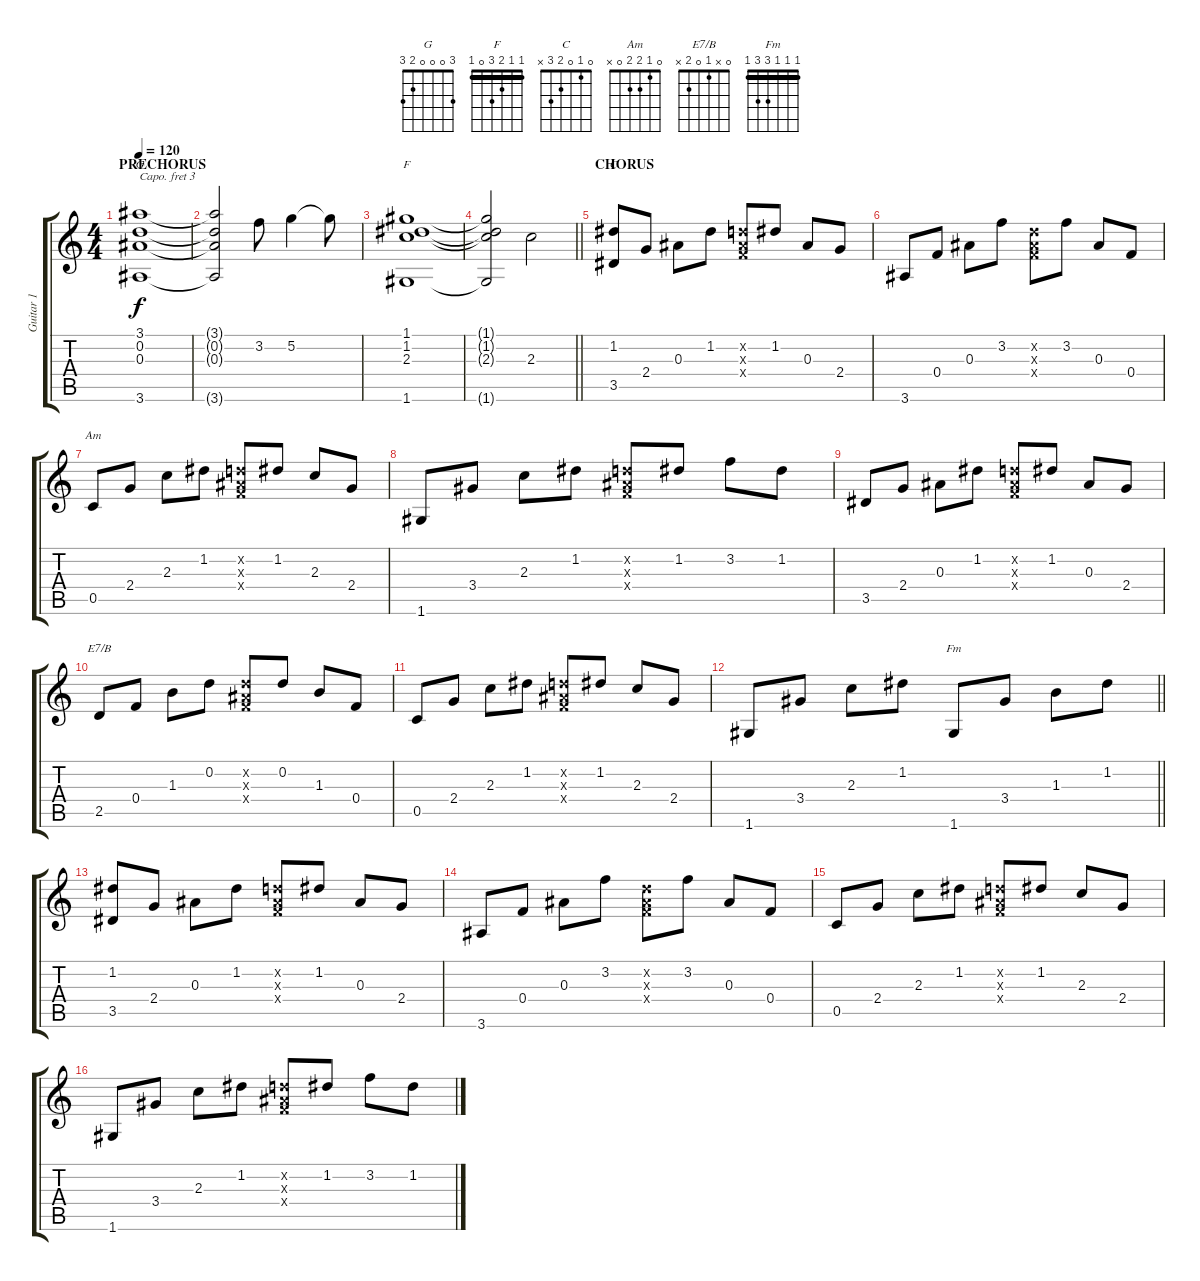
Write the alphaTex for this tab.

\track ("Guitar 1" "Guitar 1") {instrument acousticguitarnylon}
\staff {score tabs}
\capo 3
\tuning (E4 B3 G3 D3 A2 E2) {hide}
\chord ("G" 3 0 0 0 2 3)
\chord ("F" 1 1 2 3 0 1) {barre 1}
\chord ("C" 0 1 0 2 3 x)
\chord ("Am" 0 1 2 2 0 x)
\chord ("E7/B" 0 x 1 0 2 x)
\chord ("Fm" 1 1 1 3 3 1) {barre 1}
\ts (4 4)
\section ("" "PRECHORUS")
\tempo 120
\clef g2
\ks aminor
(3.1 0.2 0.3 3.6).1{ch "G" dy f} |
(3.1{t} 0.2{t} 0.3{t} 3.6{t}).2 3.2.8 5.2.4 5.2{t}.8 |
(1.1 1.2 2.3 1.6).1{ch "F"} |
\barLineRight lightlight
(1.1{t} 1.2{t} 2.3{t} 1.6{t}).2 2.3.2 |
\section ("" "CHORUS")
(1.2 3.5).8{ch "C"} 2.4.8 0.3.8 1.2.8 (0.2{x} 0.3{x} 0.4{x}).8 1.2.8 0.3.8 2.4.8 |
3.6.8 0.4.8 0.3.8 3.2.8 (0.2{x} 0.3{x} 0.4{x}).8 3.2.8 0.3.8 0.4.8 |
0.5.8{ch "Am"} 2.4.8 2.3.8 1.2.8 (0.2{x} 0.3{x} 0.4{x}).8 1.2.8 2.3.8 2.4.8 |
1.6.8 3.4.8 2.3.8 1.2.8 (0.2{x} 0.3{x} 0.4{x}).8 1.2.8 3.2.8 1.2.8 |
3.5.8 2.4.8 0.3.8 1.2.8 (0.2{x} 0.3{x} 0.4{x}).8 1.2.8 0.3.8 2.4.8 |
2.5.8{ch "E7/B"} 0.4.8 1.3.8 0.2.8 (0.2{x} 0.3{x} 0.4{x}).8 0.2.8 1.3.8 0.4.8 |
0.5.8 2.4.8 2.3.8 1.2.8 (0.2{x} 0.3{x} 0.4{x}).8 1.2.8 2.3.8 2.4.8 |
\barLineRight lightlight
1.6.8 3.4.8 2.3.8 1.2.8 1.6.8{ch "Fm"} 3.4.8 1.3.8 1.2.8 |
\section ("" "")
(1.2 3.5).8 2.4.8 0.3.8 1.2.8 (0.2{x} 0.3{x} 0.4{x}).8 1.2.8 0.3.8 2.4.8 |
3.6.8 0.4.8 0.3.8 3.2.8 (0.2{x} 0.3{x} 0.4{x}).8 3.2.8 0.3.8 0.4.8 |
0.5.8 2.4.8 2.3.8 1.2.8 (0.2{x} 0.3{x} 0.4{x}).8 1.2.8 2.3.8 2.4.8 |
1.6.8 3.4.8 2.3.8 1.2.8 (0.2{x} 0.3{x} 0.4{x}).8 1.2.8 3.2.8 1.2.8
